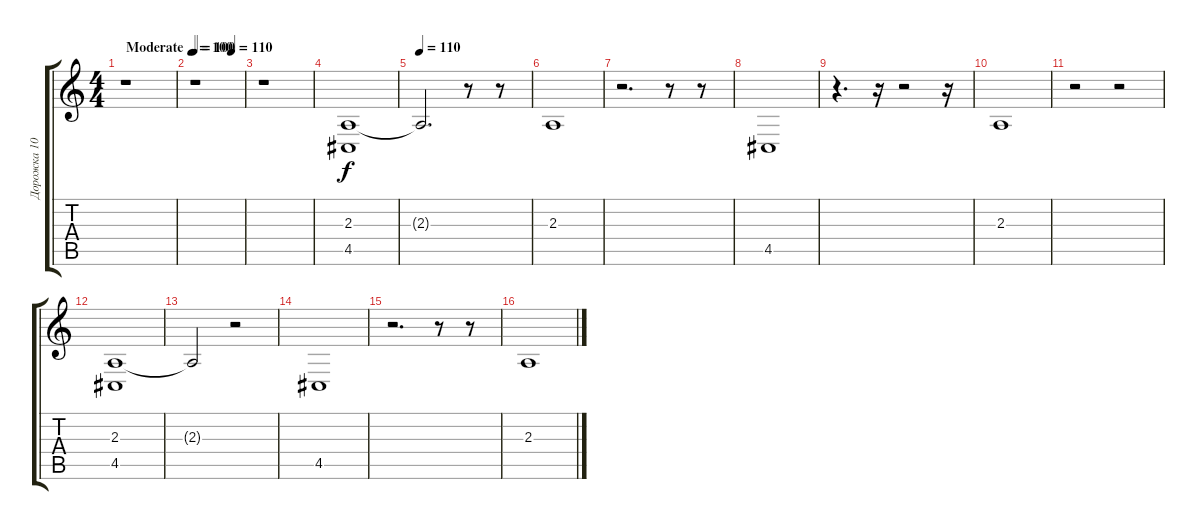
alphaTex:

\track ("Дорожка 10" "Дорожка 10") {instrument drawbarorgan}
\staff {score tabs}
\tuning (E4 B3 G3 D3 A2 E2) {hide}
\ts (4 4)
\tempo (100 "Moderate")
\clef g2
\ks c
r.1{dy f instrument drawbarorgan} |
\tempo 100
\tempo (110 0.75)
r.1 |
r.1 |
(2.3 4.5).1 |
\tempo 110
2.3{t}.2{d} r.8 r.8 |
2.3.1 |
r.2{d} r.8 r.8 |
4.5.1 |
r.4{d} r.16 r.2 r.16 |
2.3.1{balance 4} |
r.2 r.2 |
(2.3 4.5).1 |
2.3{t}.2 r.2 |
4.5.1 |
r.2{d} r.8 r.8 |
2.3.1
